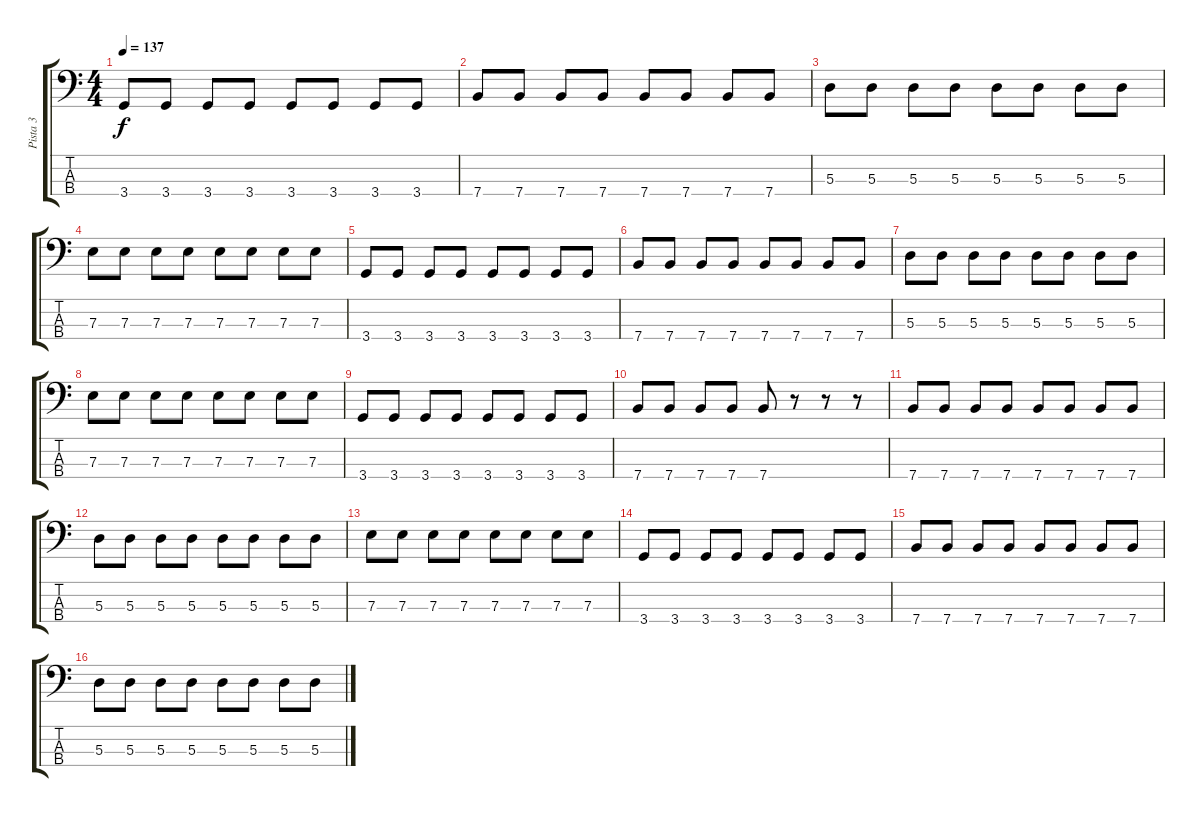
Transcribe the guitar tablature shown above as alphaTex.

\track ("Pista 3" "Pista 3") {instrument electricbassfinger}
\staff {score tabs}
\tuning (G2 D2 A1 E1) {hide}
\ts (4 4)
\tempo 137
\clef f4
\ks c
3.4.8{dy f} 3.4.8 3.4.8 3.4.8 3.4.8 3.4.8 3.4.8 3.4.8 |
7.4.8 7.4.8 7.4.8 7.4.8 7.4.8 7.4.8 7.4.8 7.4.8 |
5.3.8 5.3.8 5.3.8 5.3.8 5.3.8 5.3.8 5.3.8 5.3.8 |
7.3.8 7.3.8 7.3.8 7.3.8 7.3.8 7.3.8 7.3.8 7.3.8 |
3.4.8 3.4.8 3.4.8 3.4.8 3.4.8 3.4.8 3.4.8 3.4.8 |
7.4.8 7.4.8 7.4.8 7.4.8 7.4.8 7.4.8 7.4.8 7.4.8 |
5.3.8 5.3.8 5.3.8 5.3.8 5.3.8 5.3.8 5.3.8 5.3.8 |
7.3.8 7.3.8 7.3.8 7.3.8 7.3.8 7.3.8 7.3.8 7.3.8 |
3.4.8 3.4.8 3.4.8 3.4.8 3.4.8 3.4.8 3.4.8 3.4.8 |
7.4.8 7.4.8 7.4.8 7.4.8 7.4.8 r.8 r.8 r.8 |
7.4.8 7.4.8 7.4.8 7.4.8 7.4.8 7.4.8 7.4.8 7.4.8 |
5.3.8 5.3.8 5.3.8 5.3.8 5.3.8 5.3.8 5.3.8 5.3.8 |
7.3.8 7.3.8 7.3.8 7.3.8 7.3.8 7.3.8 7.3.8 7.3.8 |
3.4.8 3.4.8 3.4.8 3.4.8 3.4.8 3.4.8 3.4.8 3.4.8 |
7.4.8 7.4.8 7.4.8 7.4.8 7.4.8 7.4.8 7.4.8 7.4.8 |
5.3.8 5.3.8 5.3.8 5.3.8 5.3.8 5.3.8 5.3.8 5.3.8
